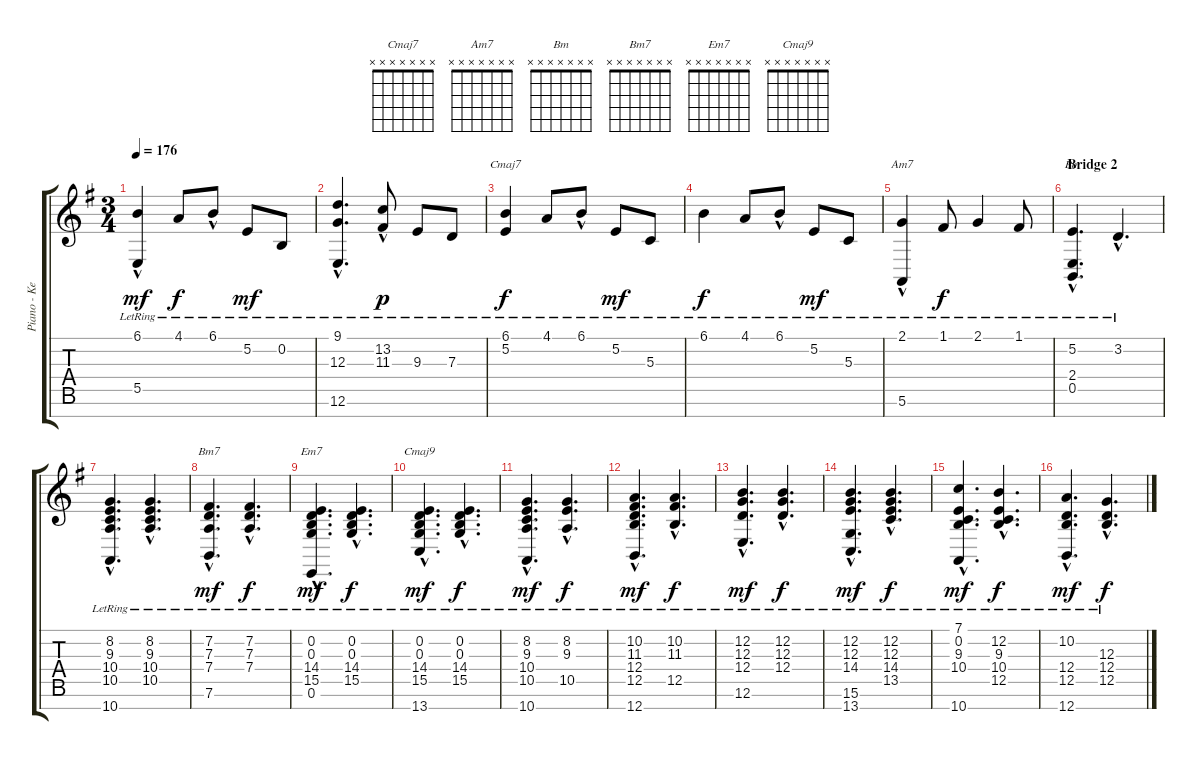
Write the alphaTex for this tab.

\track ("Piano - Kevin Moore" "Piano - Ke") {instrument brightacousticpiano}
\staff {score tabs}
\tuning (F4 B3 G3 D3 B2 E2 B1) {hide}
\chord ("Cmaj7" x x x x x x x)
\chord ("Am7" x x x x x x x)
\chord ("Bm" x x x x x x x)
\chord ("Bm7" x x x x x x x)
\chord ("Em7" x x x x x x x)
\chord ("Cmaj9" x x x x x x x)
\ts (3 4)
\tempo 176
\clef g2
\ks g
(6.1{lr} 5.5{hac lr}).4{dy mf} 4.1{lr}.8{dy f} 6.1{hac lr}.8 5.2{lr}.8{dy mf} 0.2{lr}.8 |
(9.1{hac lr} 12.3{hac lr} 12.6{hac lr}).4{d} (13.2{hac lr} 11.3{lr}).8{dy p} 9.3{lr}.8 7.3{lr}.8 |
(6.1{lr} 5.2{lr}).4{ch "Cmaj7" dy f} 4.1{lr}.8 6.1{hac lr}.8 5.2{lr}.8{dy mf} 5.3{lr}.8 |
6.1{lr}.4{dy f} 4.1{lr}.8 6.1{hac lr}.8 5.2{lr}.8{dy mf} 5.3{lr}.8 |
(2.1{lr} 5.6{hac lr}).4{ch "Am7"} 1.1{lr}.8{dy f} 2.1{lr}.4 1.1{lr}.8 |
\section ("" "Bridge 2")
(5.2{hac lr} 2.4{hac lr} 0.5{hac lr}).4{d ch "Bm"} 3.2{hac lr}.4{d} |
(8.2{hac lr} 9.3{hac lr} 10.4{hac lr} 10.5{hac lr} 10.7{hac lr}).4{d} (8.2{hac lr} 9.3{hac lr} 10.4{hac lr} 10.5{hac lr}).4{d} |
(7.2{hac lr} 7.3{hac lr} 7.4{hac lr} 7.6{hac lr}).4{d ch "Bm7" dy mf} (7.2{hac lr} 7.3{hac lr} 7.4{hac lr}).4{d dy f} |
(0.2{hac lr} 0.3{hac lr} 14.4{hac lr} 15.5{hac lr} 0.6{hac lr}).4{d ch "Em7" dy mf} (0.2{hac lr} 0.3{hac lr} 14.4{hac lr} 15.5{hac lr}).4{d dy f} |
(0.2{hac lr} 0.3{hac lr} 14.4{hac lr} 15.5{hac lr} 13.7{hac lr}).4{d ch "Cmaj9" dy mf} (0.2{hac lr} 0.3{hac lr} 14.4{hac lr} 15.5{hac lr}).4{d dy f} |
(8.2{hac lr} 9.3{hac lr} 10.4{hac lr} 10.5{hac lr} 10.7{hac lr}).4{d dy mf} (8.2{hac lr} 9.3{hac lr} 10.5{hac lr}).4{d dy f} |
(10.2{hac lr} 11.3{hac lr} 12.4{hac lr} 12.5{hac lr} 12.7{hac lr}).4{d dy mf} (10.2{hac lr} 11.3{hac lr} 12.5{hac lr}).4{d dy f} |
(12.2{hac lr} 12.3{hac lr} 12.4{hac lr} 12.6{hac lr}).4{d dy mf} (12.2{hac lr} 12.3{hac lr} 12.4{hac lr}).4{d dy f} |
(12.2{hac lr} 12.3{hac lr} 14.4{hac lr} 15.6{hac lr} 13.7{hac lr}).4{d dy mf} (12.2{hac lr} 12.3{hac lr} 14.4{hac lr} 13.5{hac lr}).4{d dy f} |
(7.1{hac lr} 0.2{hac lr} 9.3{hac lr} 10.4{hac lr} 10.7{hac lr}).4{d dy mf} (12.2{hac lr} 9.3{hac lr} 10.4{hac lr} 12.5{hac lr}).4{d dy f} |
(10.2{hac lr} 12.4{hac lr} 12.5{hac lr} 12.7{hac lr}).4{d dy mf} (12.3{hac lr} 12.4{hac lr} 12.5{hac lr}).4{d dy f}
